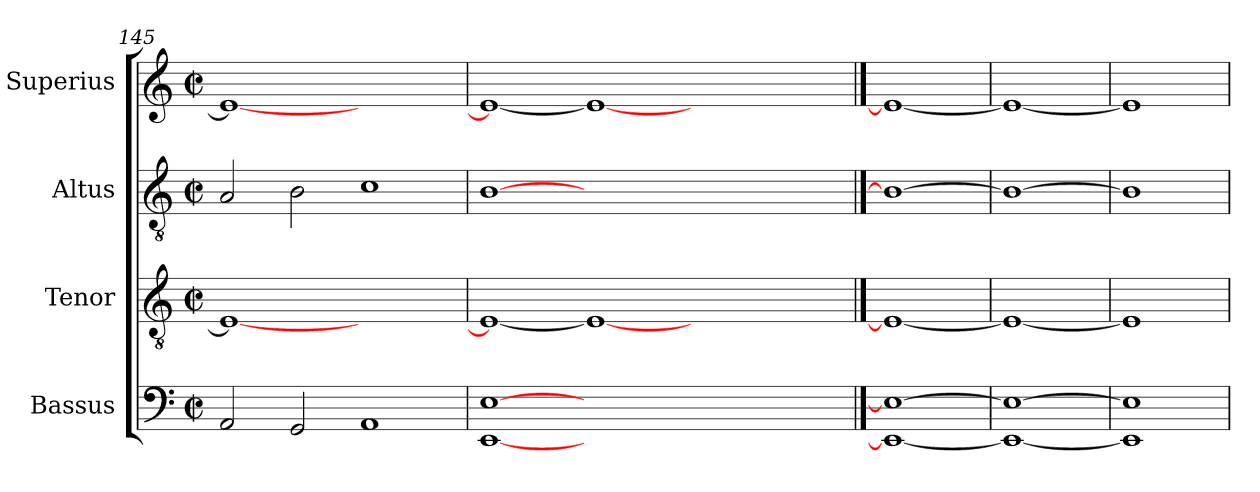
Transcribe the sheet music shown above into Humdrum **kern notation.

**kern	**kern	**kern	**kern
*part4	*part3	*part2	*part1
*staff4	*staff3	*staff2	*staff1
*I"Bassus	*I"Tenor	*I"Altus	*I"Superius
*I'B.	*I'T.	*I'A.	*I'S.
*clefF4	*clefGv2	*clefGv2	*clefG2
*	*ITrd7c12	*ITrd7c12	*
*k[]	*k[]	*k[]	*k[]
*C:	*C:	*C:	*C:
*M2/2	*M2/2	*M2/2	*M2/2
*met(c|)	*met(c|)	*met(c|)	*met(c|)
=145	=145	=145	=145
2AAi/	1EEi_<	2AAi/	1ei_<
2GGi/	.	2BBi\	.
1AAi	1ryy	1Ci	1ryy
=146	=146	=146	=146
[1EEi [1Ei	1EEi_<	[1BBi	1ei_<
0.ryy	1EEi_	0.ryy	1ei_
.	0ryy	.	0ryy
==147	==147	==147	==147
1EEi_ 1Ei_	1EEi_	1BBi_	1ei_
=148	=148	=148	=148
1EEi_ 1Ei_	1EEi_	1BBi_	1ei_
=149	=149	=149	=149
1EEi] 1Ei]	1EEi]	1BBi]	1ei]
=	=	=	=
*-	*-	*-	*-
